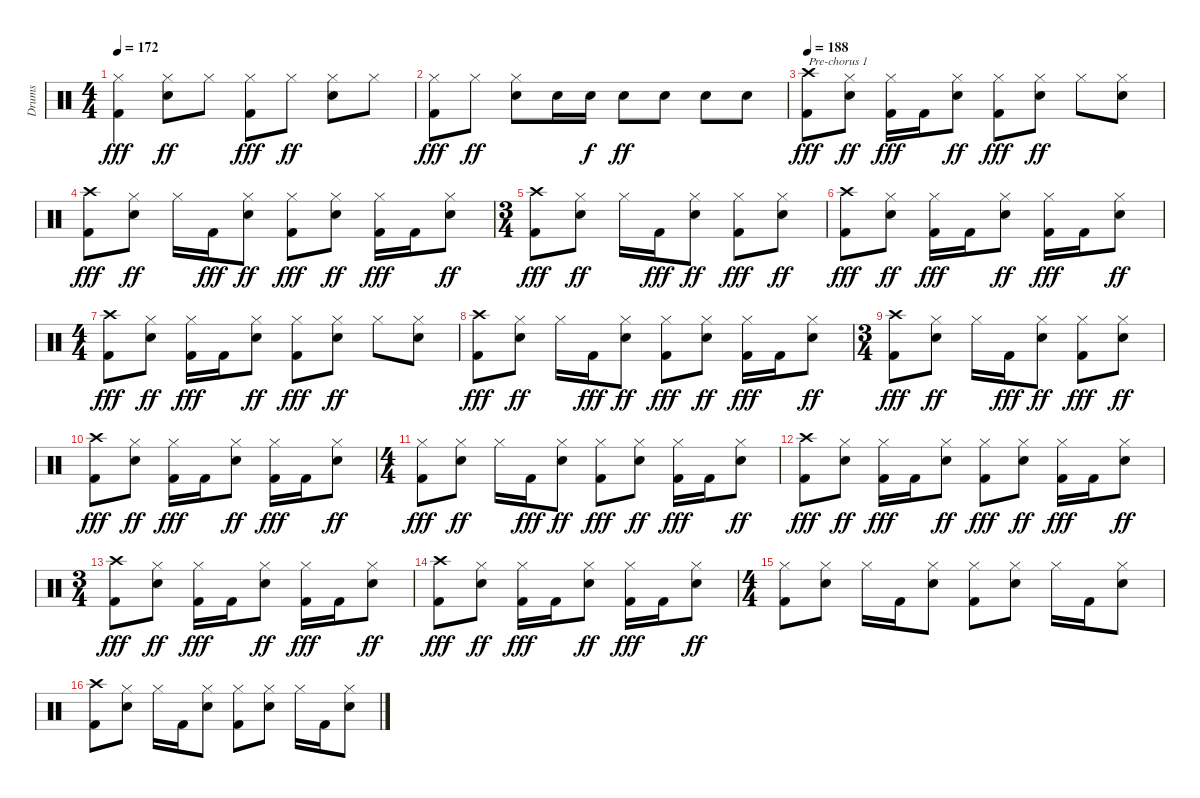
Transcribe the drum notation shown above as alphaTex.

\track ("Drums" "Drums") {instrument percussion}
\staff {score}
\articulation defaults
\ts (4 4)
\tempo 172
\clef neutral
\ks c
("Hi-Hat (closed)" "Kick (hit) 2").4{dy fff} ("Hi-Hat (closed)" "Snare (hit) 2").8{dy ff} "Hi-Hat (closed)".8 ("Hi-Hat (closed)" "Kick (hit) 2").8{dy fff} "Hi-Hat (closed)".8{dy ff} ("Hi-Hat (closed)" "Snare (hit) 2").8 "Hi-Hat (closed)".8 |
("Hi-Hat (closed)" "Kick (hit) 2").8{dy fff} "Hi-Hat (closed)".8{dy ff} ("Hi-Hat (closed)" "Snare (hit) 2").8 "Snare (hit) 2".16 "Snare (hit) 2".16{dy f} "Snare (hit) 2".8{dy ff} "Snare (hit) 2".8 "Snare (hit) 2".8 "Snare (hit) 2".8 |
\tempo 188
("Crash high (hit)" "Kick (hit) 2").8{txt "Pre-chorus 1" dy fff} ("Hi-Hat (closed)" "Snare (hit) 2").8{dy ff} ("Hi-Hat (closed)" "Kick (hit) 2").16{dy fff} "Kick (hit) 2".16 ("Hi-Hat (closed)" "Snare (hit) 2").8{dy ff} ("Hi-Hat (closed)" "Kick (hit) 2").8{dy fff} ("Hi-Hat (closed)" "Snare (hit) 2").8{dy ff} "Hi-Hat (closed)".8 ("Hi-Hat (closed)" "Snare (hit) 2").8 |
("Crash high (hit)" "Kick (hit) 2").8{dy fff} ("Hi-Hat (closed)" "Snare (hit) 2").8{dy ff} "Hi-Hat (closed)".16 "Kick (hit) 2".16{dy fff} ("Hi-Hat (closed)" "Snare (hit) 2").8{dy ff} ("Hi-Hat (closed)" "Kick (hit) 2").8{dy fff} ("Hi-Hat (closed)" "Snare (hit) 2").8{dy ff} ("Hi-Hat (closed)" "Kick (hit) 2").16{dy fff} "Kick (hit) 2".16 ("Hi-Hat (closed)" "Snare (hit) 2").8{dy ff} |
\ts (3 4)
("Crash high (hit)" "Kick (hit) 2").8{dy fff} ("Hi-Hat (closed)" "Snare (hit) 2").8{dy ff} "Hi-Hat (closed)".16 "Kick (hit) 2".16{dy fff} ("Hi-Hat (closed)" "Snare (hit) 2").8{dy ff} ("Hi-Hat (closed)" "Kick (hit) 2").8{dy fff} ("Hi-Hat (closed)" "Snare (hit) 2").8{dy ff} |
("Crash high (hit)" "Kick (hit) 2").8{dy fff} ("Hi-Hat (closed)" "Snare (hit) 2").8{dy ff} ("Hi-Hat (closed)" "Kick (hit) 2").16{dy fff} "Kick (hit) 2".16 ("Hi-Hat (closed)" "Snare (hit) 2").8{dy ff} ("Hi-Hat (closed)" "Kick (hit) 2").16{dy fff} "Kick (hit) 2".16 ("Hi-Hat (closed)" "Snare (hit) 2").8{dy ff} |
\ts (4 4)
("Crash high (hit)" "Kick (hit) 2").8{dy fff} ("Hi-Hat (closed)" "Snare (hit) 2").8{dy ff} ("Hi-Hat (closed)" "Kick (hit) 2").16{dy fff} "Kick (hit) 2".16 ("Hi-Hat (closed)" "Snare (hit) 2").8{dy ff} ("Hi-Hat (closed)" "Kick (hit) 2").8{dy fff} ("Hi-Hat (closed)" "Snare (hit) 2").8{dy ff} "Hi-Hat (closed)".8 ("Hi-Hat (closed)" "Snare (hit) 2").8 |
("Crash high (hit)" "Kick (hit) 2").8{dy fff} ("Hi-Hat (closed)" "Snare (hit) 2").8{dy ff} "Hi-Hat (closed)".16 "Kick (hit) 2".16{dy fff} ("Hi-Hat (closed)" "Snare (hit) 2").8{dy ff} ("Hi-Hat (closed)" "Kick (hit) 2").8{dy fff} ("Hi-Hat (closed)" "Snare (hit) 2").8{dy ff} ("Hi-Hat (closed)" "Kick (hit) 2").16{dy fff} "Kick (hit) 2".16 ("Hi-Hat (closed)" "Snare (hit) 2").8{dy ff} |
\ts (3 4)
("Crash high (hit)" "Kick (hit) 2").8{dy fff} ("Hi-Hat (closed)" "Snare (hit) 2").8{dy ff} "Hi-Hat (closed)".16 "Kick (hit) 2".16{dy fff} ("Hi-Hat (closed)" "Snare (hit) 2").8{dy ff} ("Hi-Hat (closed)" "Kick (hit) 2").8{dy fff} ("Hi-Hat (closed)" "Snare (hit) 2").8{dy ff} |
("Crash high (hit)" "Kick (hit) 2").8{dy fff} ("Hi-Hat (closed)" "Snare (hit) 2").8{dy ff} ("Hi-Hat (closed)" "Kick (hit) 2").16{dy fff} "Kick (hit) 2".16 ("Hi-Hat (closed)" "Snare (hit) 2").8{dy ff} ("Hi-Hat (closed)" "Kick (hit) 2").16{dy fff} "Kick (hit) 2".16 ("Hi-Hat (closed)" "Snare (hit) 2").8{dy ff} |
\ts (4 4)
("Hi-Hat (closed)" "Kick (hit) 2").8{dy fff} ("Hi-Hat (closed)" "Snare (hit) 2").8{dy ff} "Hi-Hat (closed)".16 "Kick (hit) 2".16{dy fff} ("Hi-Hat (closed)" "Snare (hit) 2").8{dy ff} ("Hi-Hat (closed)" "Kick (hit) 2").8{dy fff} ("Hi-Hat (closed)" "Snare (hit) 2").8{dy ff} ("Hi-Hat (closed)" "Kick (hit) 2").16{dy fff} "Kick (hit) 2".16 ("Hi-Hat (closed)" "Snare (hit) 2").8{dy ff} |
("Crash high (hit)" "Kick (hit) 2").8{dy fff} ("Hi-Hat (closed)" "Snare (hit) 2").8{dy ff} ("Hi-Hat (closed)" "Kick (hit) 2").16{dy fff} "Kick (hit) 2".16 ("Hi-Hat (closed)" "Snare (hit) 2").8{dy ff} ("Hi-Hat (closed)" "Kick (hit) 2").8{dy fff} ("Hi-Hat (closed)" "Snare (hit) 2").8{dy ff} ("Hi-Hat (closed)" "Kick (hit) 2").16{dy fff} "Kick (hit) 2".16 ("Hi-Hat (closed)" "Snare (hit) 2").8{dy ff} |
\ts (3 4)
("Crash high (hit)" "Kick (hit) 2").8{dy fff} ("Hi-Hat (closed)" "Snare (hit) 2").8{dy ff} ("Hi-Hat (closed)" "Kick (hit) 2").16{dy fff} "Kick (hit) 2".16 ("Hi-Hat (closed)" "Snare (hit) 2").8{dy ff} ("Hi-Hat (closed)" "Kick (hit) 2").16{dy fff} "Kick (hit) 2".16 ("Hi-Hat (closed)" "Snare (hit) 2").8{dy ff} |
("Crash high (hit)" "Kick (hit) 2").8{dy fff} ("Hi-Hat (closed)" "Snare (hit) 2").8{dy ff} ("Hi-Hat (closed)" "Kick (hit) 2").16{dy fff} "Kick (hit) 2".16 ("Hi-Hat (closed)" "Snare (hit) 2").8{dy ff} ("Hi-Hat (closed)" "Kick (hit) 2").16{dy fff} "Kick (hit) 2".16 ("Hi-Hat (closed)" "Snare (hit) 2").8{dy ff} |
\ts (4 4)
("Hi-Hat (closed)" "Kick (hit) 2").8 ("Hi-Hat (closed)" "Snare (hit) 2").8 "Hi-Hat (closed)".16 "Kick (hit) 2".16 ("Hi-Hat (closed)" "Snare (hit) 2").8 ("Hi-Hat (closed)" "Kick (hit) 2").8 ("Hi-Hat (closed)" "Snare (hit) 2").8 "Hi-Hat (closed)".16 "Kick (hit) 2".16 ("Hi-Hat (closed)" "Snare (hit) 2").8 |
("Crash high (hit)" "Kick (hit) 2").8 ("Hi-Hat (closed)" "Snare (hit) 2").8 "Hi-Hat (closed)".16 "Kick (hit) 2".16 ("Hi-Hat (closed)" "Snare (hit) 2").8 ("Hi-Hat (closed)" "Kick (hit) 2").8 ("Hi-Hat (closed)" "Snare (hit) 2").8 "Hi-Hat (closed)".16 "Kick (hit) 2".16 ("Hi-Hat (closed)" "Snare (hit) 2").8
